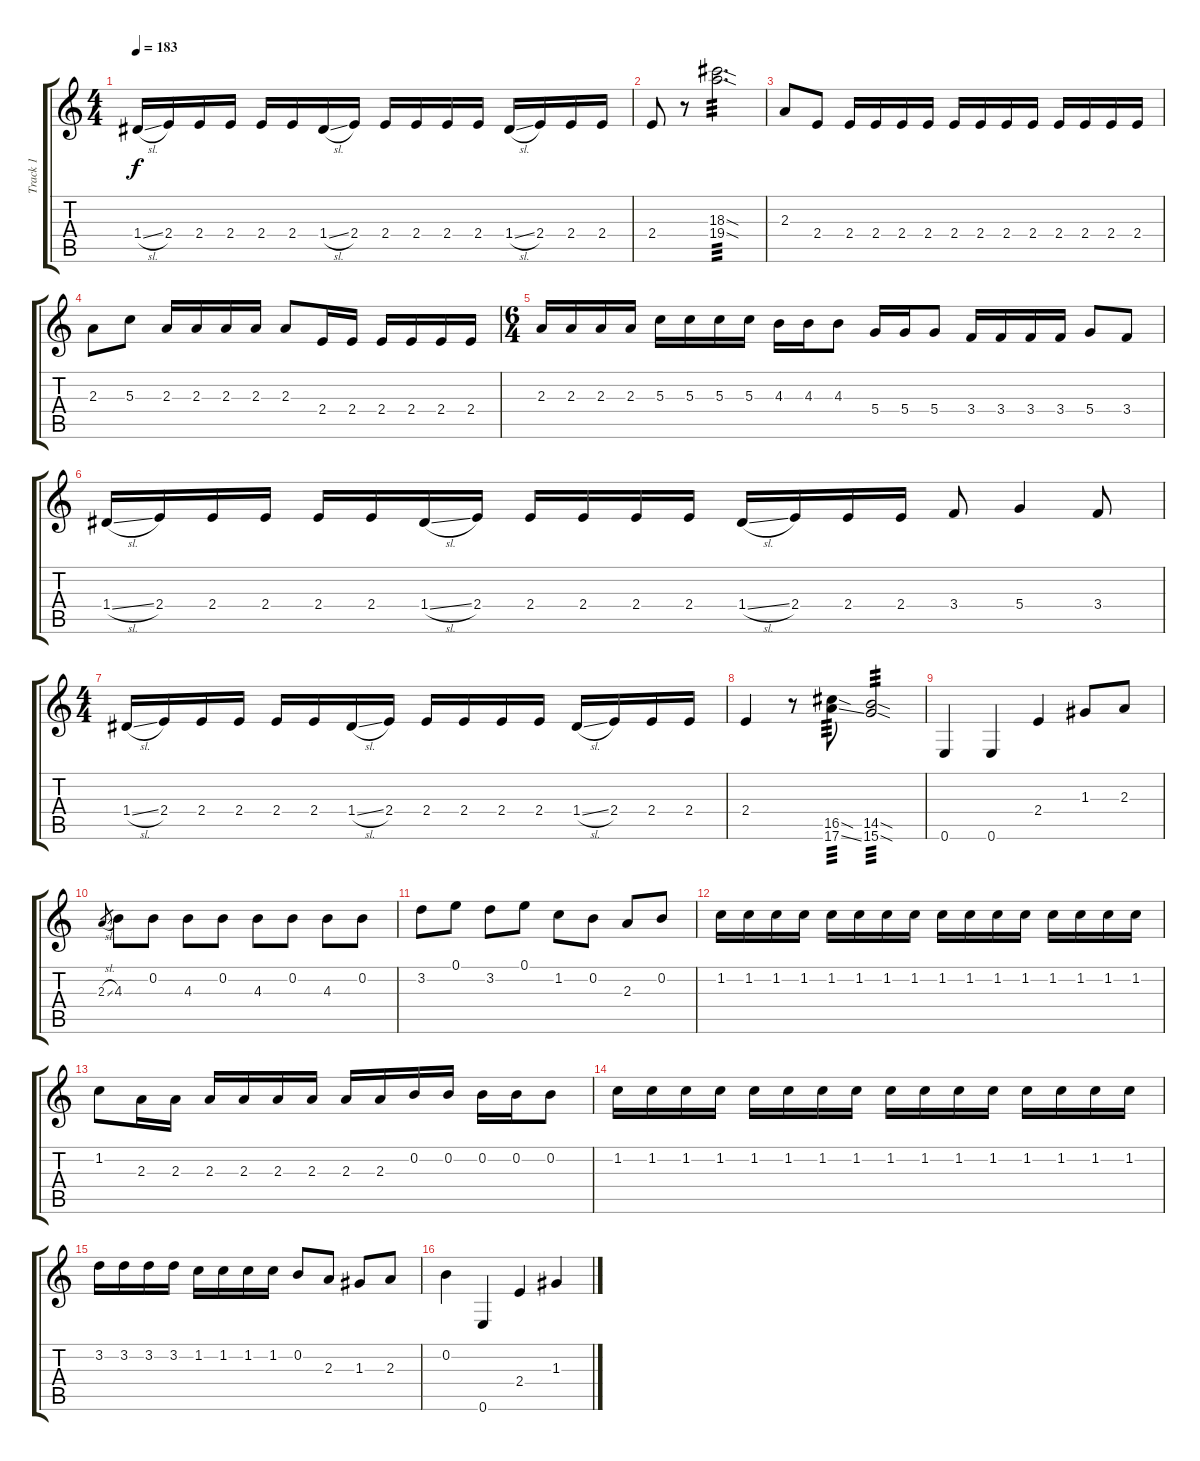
\track ("Track 1" "Track 1") {instrument overdrivenguitar}
\staff {score tabs}
\tuning (E4 B3 G3 D3 A2 E2) {hide}
\ts (4 4)
\tempo 183
\clef g2
\ks c
1.4{sl}.16{dy f} 2.4.16 2.4.16 2.4.16 2.4.16 2.4.16 1.4{sl}.16 2.4.16 2.4.16 2.4.16 2.4.16 2.4.16 1.4{sl}.16 2.4.16 2.4.16 2.4.16 |
2.4.8 r.8 (18.3{sod} 19.4{sod}).2{d tp 3} |
2.3.8 2.4.8 2.4.16 2.4.16 2.4.16 2.4.16 2.4.16 2.4.16 2.4.16 2.4.16 2.4.16 2.4.16 2.4.16 2.4.16 |
2.3.8 5.3.8 2.3.16 2.3.16 2.3.16 2.3.16 2.3.8 2.4.16 2.4.16 2.4.16 2.4.16 2.4.16 2.4.16 |
\ts (6 4)
2.3.16 2.3.16 2.3.16 2.3.16 5.3.16 5.3.16 5.3.16 5.3.16 4.3.16 4.3.16 4.3.8 5.4.16 5.4.16 5.4.8 3.4.16 3.4.16 3.4.16 3.4.16 5.4.8 3.4.8 |
1.4{sl}.16 2.4.16 2.4.16 2.4.16 2.4.16 2.4.16 1.4{sl}.16 2.4.16 2.4.16 2.4.16 2.4.16 2.4.16 1.4{sl}.16 2.4.16 2.4.16 2.4.16 3.4.8 5.4.4 3.4.8 |
\ts (4 4)
1.4{sl}.16 2.4.16 2.4.16 2.4.16 2.4.16 2.4.16 1.4{sl}.16 2.4.16 2.4.16 2.4.16 2.4.16 2.4.16 1.4{sl}.16 2.4.16 2.4.16 2.4.16 |
2.4.4 r.8 (16.5{sod} 17.6{ss}).8{tp 3} (14.5{sod} 15.6{sod}).2{tp 3} |
0.6.4 0.6.4 2.4.4 1.3.8 2.3.8 |
2.3{sl}.8{gr} 4.3.8 0.2.8 4.3.8 0.2.8 4.3.8 0.2.8 4.3.8 0.2.8 |
3.2.8 0.1.8 3.2.8 0.1.8 1.2.8 0.2.8 2.3.8 0.2.8 |
1.2.16 1.2.16 1.2.16 1.2.16 1.2.16 1.2.16 1.2.16 1.2.16 1.2.16 1.2.16 1.2.16 1.2.16 1.2.16 1.2.16 1.2.16 1.2.16 |
1.2.8 2.3.16 2.3.16 2.3.16 2.3.16 2.3.16 2.3.16 2.3.16 2.3.16 0.2.16 0.2.16 0.2.16 0.2.16 0.2.8 |
1.2.16 1.2.16 1.2.16 1.2.16 1.2.16 1.2.16 1.2.16 1.2.16 1.2.16 1.2.16 1.2.16 1.2.16 1.2.16 1.2.16 1.2.16 1.2.16 |
3.2.16 3.2.16 3.2.16 3.2.16 1.2.16 1.2.16 1.2.16 1.2.16 0.2.8 2.3.8 1.3.8 2.3.8 |
0.2.4 0.6.4 2.4.4 1.3.4
